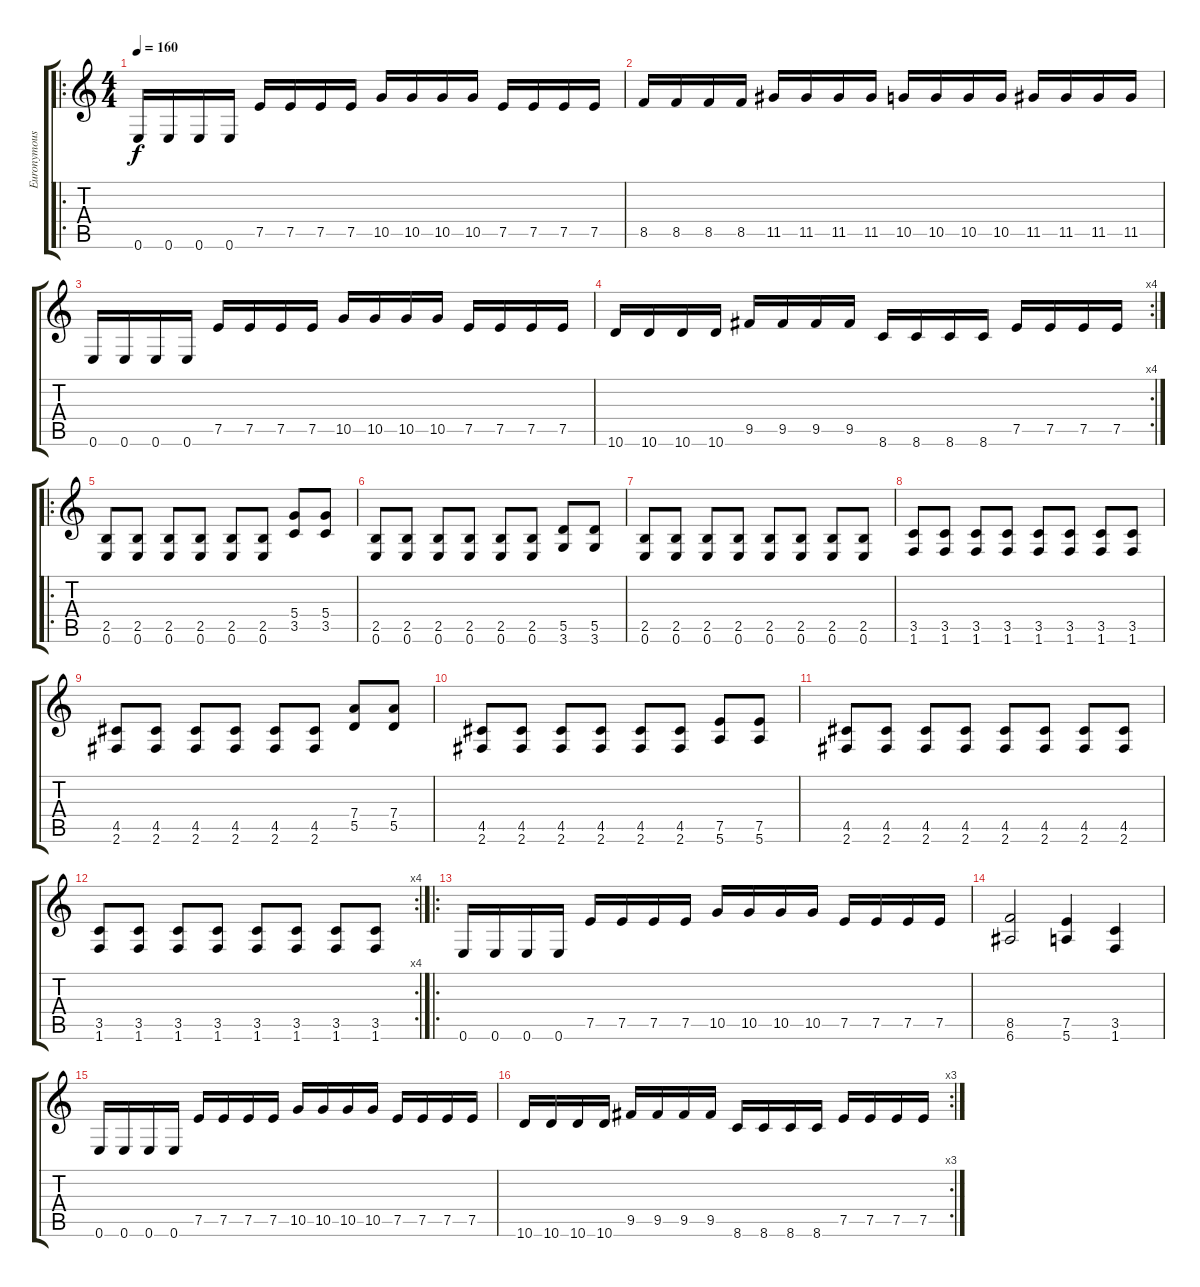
\track ("Euronymous" "Euronymous") {instrument distortionguitar}
\staff {score tabs}
\tuning (E4 B3 G3 D3 A2 E2) {hide}
\ro
\ts (4 4)
\tempo 160
\clef g2
\ks c
0.6.16{dy f} 0.6.16 0.6.16 0.6.16 7.5.16 7.5.16 7.5.16 7.5.16 10.5.16 10.5.16 10.5.16 10.5.16 7.5.16 7.5.16 7.5.16 7.5.16 |
8.5.16 8.5.16 8.5.16 8.5.16 11.5.16 11.5.16 11.5.16 11.5.16 10.5.16 10.5.16 10.5.16 10.5.16 11.5.16 11.5.16 11.5.16 11.5.16 |
0.6.16 0.6.16 0.6.16 0.6.16 7.5.16 7.5.16 7.5.16 7.5.16 10.5.16 10.5.16 10.5.16 10.5.16 7.5.16 7.5.16 7.5.16 7.5.16 |
\rc 4
10.6.16 10.6.16 10.6.16 10.6.16 9.5.16 9.5.16 9.5.16 9.5.16 8.6.16 8.6.16 8.6.16 8.6.16 7.5.16 7.5.16 7.5.16 7.5.16 |
\ro
(2.5 0.6).8 (2.5 0.6).8 (2.5 0.6).8 (2.5 0.6).8 (2.5 0.6).8 (2.5 0.6).8 (5.4 3.5).8 (5.4 3.5).8 |
(2.5 0.6).8 (2.5 0.6).8 (2.5 0.6).8 (2.5 0.6).8 (2.5 0.6).8 (2.5 0.6).8 (5.5 3.6).8 (5.5 3.6).8 |
(2.5 0.6).8 (2.5 0.6).8 (2.5 0.6).8 (2.5 0.6).8 (2.5 0.6).8 (2.5 0.6).8 (2.5 0.6).8 (2.5 0.6).8 |
(3.5 1.6).8 (3.5 1.6).8 (3.5 1.6).8 (3.5 1.6).8 (3.5 1.6).8 (3.5 1.6).8 (3.5 1.6).8 (3.5 1.6).8 |
(4.5 2.6).8 (4.5 2.6).8 (4.5 2.6).8 (4.5 2.6).8 (4.5 2.6).8 (4.5 2.6).8 (7.4 5.5).8 (7.4 5.5).8 |
(4.5 2.6).8 (4.5 2.6).8 (4.5 2.6).8 (4.5 2.6).8 (4.5 2.6).8 (4.5 2.6).8 (7.5 5.6).8 (7.5 5.6).8 |
(4.5 2.6).8 (4.5 2.6).8 (4.5 2.6).8 (4.5 2.6).8 (4.5 2.6).8 (4.5 2.6).8 (4.5 2.6).8 (4.5 2.6).8 |
\rc 4
(3.5 1.6).8 (3.5 1.6).8 (3.5 1.6).8 (3.5 1.6).8 (3.5 1.6).8 (3.5 1.6).8 (3.5 1.6).8 (3.5 1.6).8 |
\ro
0.6.16 0.6.16 0.6.16 0.6.16 7.5.16 7.5.16 7.5.16 7.5.16 10.5.16 10.5.16 10.5.16 10.5.16 7.5.16 7.5.16 7.5.16 7.5.16 |
(8.5 6.6).2 (7.5 5.6).4 (3.5 1.6).4 |
0.6.16 0.6.16 0.6.16 0.6.16 7.5.16 7.5.16 7.5.16 7.5.16 10.5.16 10.5.16 10.5.16 10.5.16 7.5.16 7.5.16 7.5.16 7.5.16 |
\rc 3
10.6.16 10.6.16 10.6.16 10.6.16 9.5.16 9.5.16 9.5.16 9.5.16 8.6.16 8.6.16 8.6.16 8.6.16 7.5.16 7.5.16 7.5.16 7.5.16
